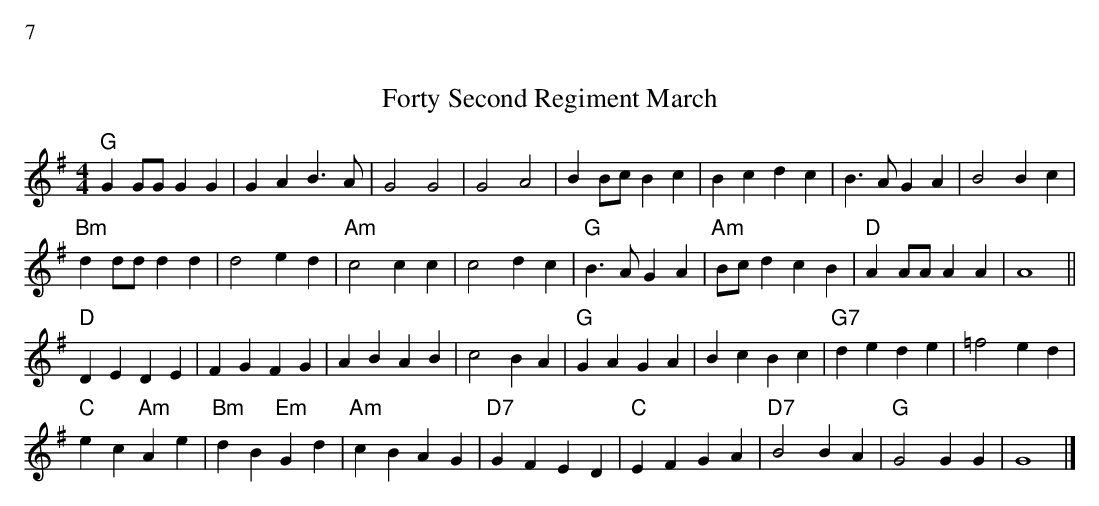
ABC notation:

X:1
%%text 7
T:Forty Second Regiment March
M:4/4
L:1/4
K:G
"G"GG/2G/2 GG|GA B>A|G2G2|G2A2|BB/2c/2 Bc|Bc dc|B>A GA|B2Bc|
"Bm"dd/2d/2 dd|d2ed|"Am"c2cc|c2dc|"G"B>A GA| "Am"B/2c/2d cB|"D"AA/2A/2 AA| A4||
"D"DEDE| FGFG|ABAB| c2BA|"G"GAGA| BcBc|"G7"de de|=f2ed|
"C"ec "Am"Ae|"Bm"dB "Em"Gd|"Am"cB AG|"D7"GF ED|"C"EF GA|"D7"B2 BA|"G"G2GG| G4|]
